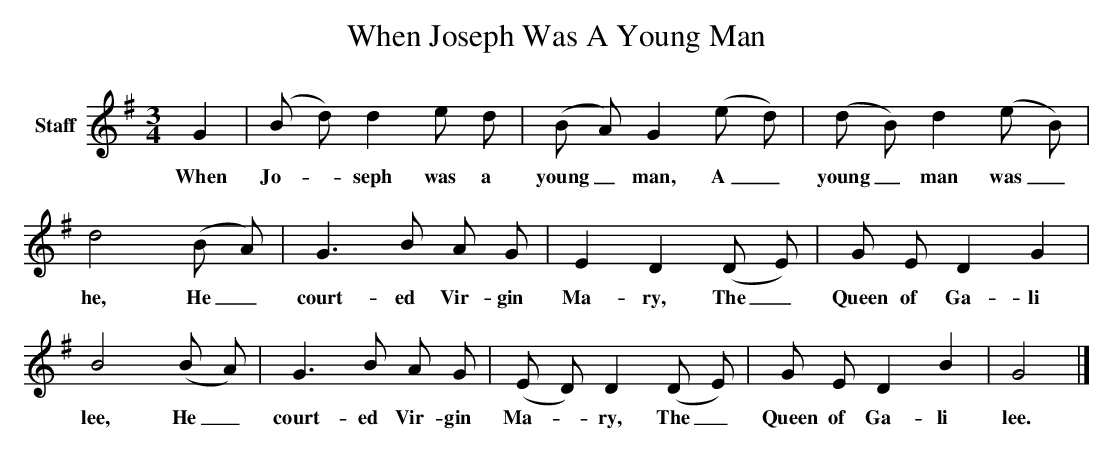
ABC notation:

X:1
T: When Joseph Was A Young Man
L: 1/4
M: 3/4
V: P1 name="Staff"
K: G
[V: P1]  G | (B/ d/) d e/ d/ | (B/ A/) G (e/ d/) | (d/ B/) d (e/ B/) | d2 (B/ A/) | G3/ B/ A/ G/ | E D (D/ E/) | G/ E/ D G | B2 (B/ A/) | G3/ B/ A/ G/ | (E/ D/) D (D/ E/) | G/ E/ D B | G2|]
w: When Jo-_ seph was a young_ man, A_ young_ man was_ he, He_ court- ed Vir- gin Ma- ry, The_ Queen of Ga- li lee, He_ court- ed Vir- gin Ma-_ ry, The_ Queen of Ga- li lee.
